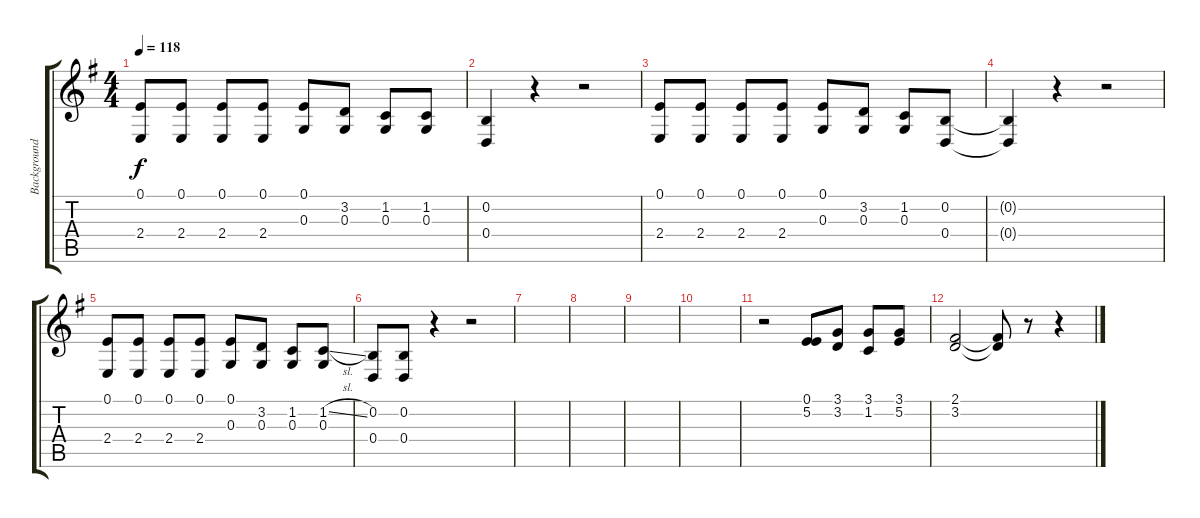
\track ("Background Vocal" "Background") {instrument choiraahs}
\staff {score tabs}
\tuning (E4 B3 G3 D3 A2 E2) {hide}
\ts (4 4)
\tempo 118
\clef g2
\ks g
(0.1 2.4).8{dy f} (0.1 2.4).8 (0.1 2.4).8 (0.1 2.4).8 (0.1 0.3).8 (3.2 0.3).8 (1.2 0.3).8 (1.2 0.3).8 |
(0.2 0.4).4 r.4 r.2 |
(0.1 2.4).8 (0.1 2.4).8 (0.1 2.4).8 (0.1 2.4).8 (0.1 0.3).8 (3.2 0.3).8 (1.2 0.3).8 (0.2 0.4).8 |
(0.2{t} 0.4{t}).4 r.4 r.2 |
(0.1 2.4).8 (0.1 2.4).8 (0.1 2.4).8 (0.1 2.4).8 (0.1 0.3).8 (3.2 0.3).8 (1.2 0.3).8 (1.2{sl} 0.3).8 |
(0.2 0.4).8 (0.2 0.4).8 r.4 r.2 |
|
|
|
|
r.2 (0.1 5.2).8 (3.1 3.2).8 (3.1 1.2).8 (3.1 5.2).8 |
(2.1 3.2).2 (2.1{t} 3.2{t}).8 r.8 r.4
